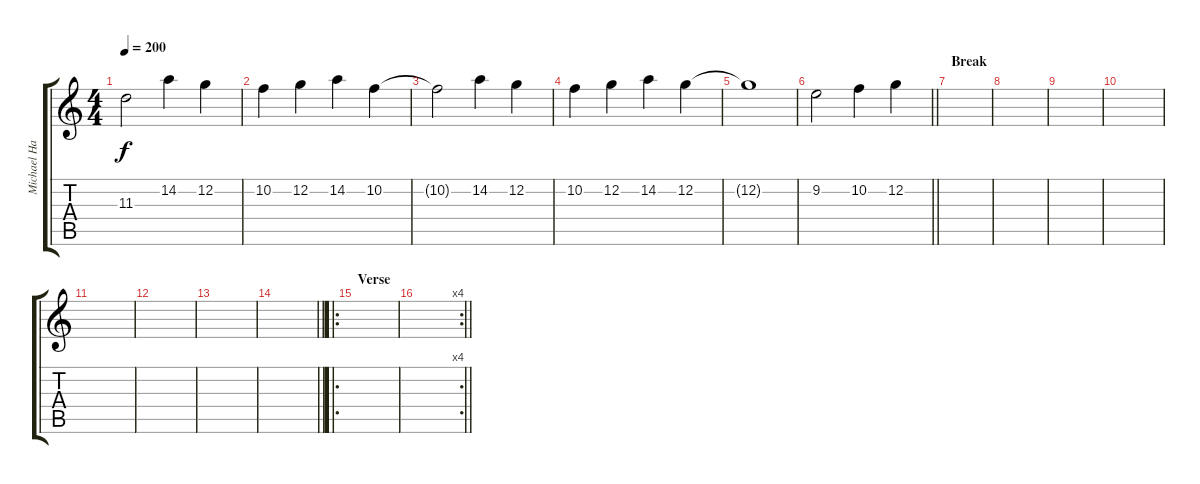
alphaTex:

\track ("Michael Harmony" "Michael Ha") {instrument distortionguitar}
\staff {score tabs}
\tuning (C4 G3 Eb3 Bb2 F2 C2) {hide}
\ts (4 4)
\tempo 200
\clef g2
\ks c
11.3{t}.2{dy f} 14.2.4 12.2.4 |
10.2.4 12.2.4 14.2.4 10.2.4 |
10.2{t}.2 14.2.4 12.2.4 |
10.2.4 12.2.4 14.2.4 12.2.4 |
12.2{t}.1 |
\barLineRight lightlight
9.2.2 10.2.4 12.2.4 |
\section ("" "Break")
|
|
|
|
|
|
|
\barLineRight lightlight
|
\ro
\section ("" "Verse")
|
\rc 4
\barLineRight lightlight
